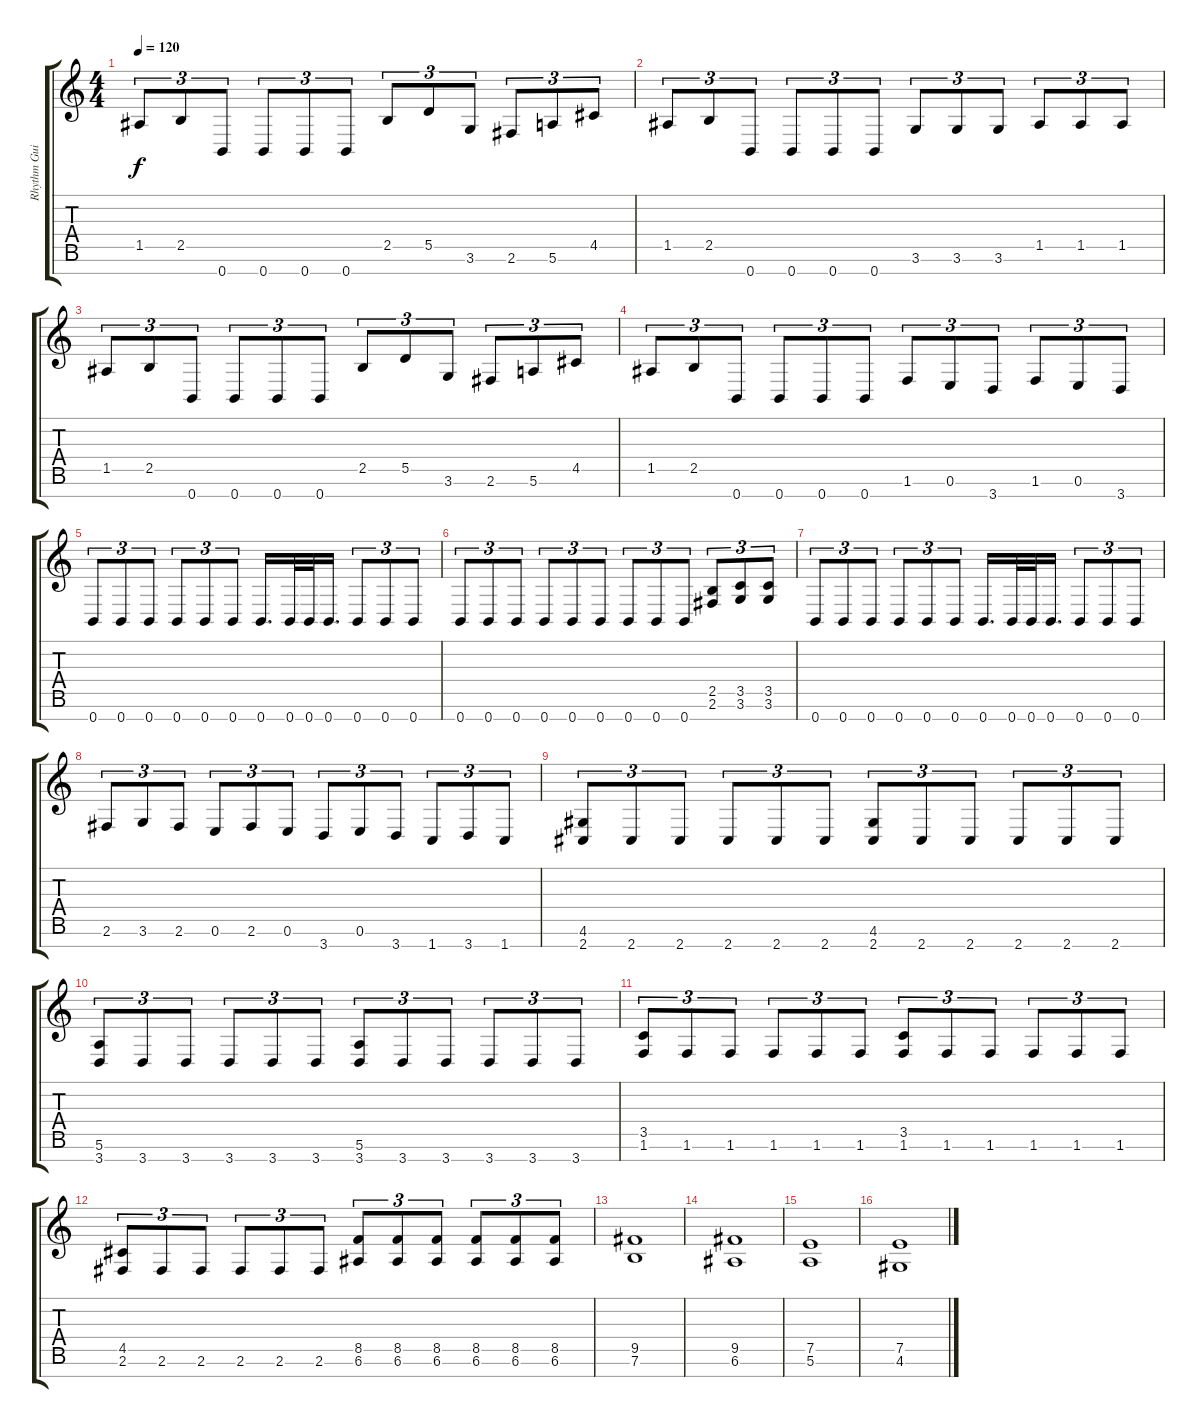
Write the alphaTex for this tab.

\track ("Rhythm Guitar" "Rhythm Gui") {instrument distortionguitar}
\staff {score tabs}
\tuning (E4 B3 G3 D3 A2 E2 B1) {hide}
\ts (4 4)
\tempo 120
\clef g2
\ks c
1.5.8{tu (3 2) dy f} 2.5.8{tu (3 2)} 0.7.8{tu (3 2)} 0.7.8{tu (3 2)} 0.7.8{tu (3 2)} 0.7.8{tu (3 2)} 2.5.8{tu (3 2)} 5.5.8{tu (3 2)} 3.6.8{tu (3 2)} 2.6.8{tu (3 2)} 5.6.8{tu (3 2)} 4.5.8{tu (3 2)} |
1.5.8{tu (3 2)} 2.5.8{tu (3 2)} 0.7.8{tu (3 2)} 0.7.8{tu (3 2)} 0.7.8{tu (3 2)} 0.7.8{tu (3 2)} 3.6.8{tu (3 2)} 3.6.8{tu (3 2)} 3.6.8{tu (3 2)} 1.5.8{tu (3 2)} 1.5.8{tu (3 2)} 1.5.8{tu (3 2)} |
1.5.8{tu (3 2)} 2.5.8{tu (3 2)} 0.7.8{tu (3 2)} 0.7.8{tu (3 2)} 0.7.8{tu (3 2)} 0.7.8{tu (3 2)} 2.5.8{tu (3 2)} 5.5.8{tu (3 2)} 3.6.8{tu (3 2)} 2.6.8{tu (3 2)} 5.6.8{tu (3 2)} 4.5.8{tu (3 2)} |
1.5.8{tu (3 2)} 2.5.8{tu (3 2)} 0.7.8{tu (3 2)} 0.7.8{tu (3 2)} 0.7.8{tu (3 2)} 0.7.8{tu (3 2)} 1.6.8{tu (3 2)} 0.6.8{tu (3 2)} 3.7.8{tu (3 2)} 1.6.8{tu (3 2)} 0.6.8{tu (3 2)} 3.7.8{tu (3 2)} |
0.7.8{tu (3 2)} 0.7.8{tu (3 2)} 0.7.8{tu (3 2)} 0.7.8{tu (3 2)} 0.7.8{tu (3 2)} 0.7.8{tu (3 2)} 0.7.16{d} 0.7.32 0.7.32 0.7.16{d} 0.7.8{tu (3 2)} 0.7.8{tu (3 2)} 0.7.8{tu (3 2)} |
0.7.8{tu (3 2)} 0.7.8{tu (3 2)} 0.7.8{tu (3 2)} 0.7.8{tu (3 2)} 0.7.8{tu (3 2)} 0.7.8{tu (3 2)} 0.7.8{tu (3 2)} 0.7.8{tu (3 2)} 0.7.8{tu (3 2)} (2.5 2.6).8{tu (3 2)} (3.5 3.6).8{tu (3 2)} (3.5 3.6).8{tu (3 2)} |
0.7.8{tu (3 2)} 0.7.8{tu (3 2)} 0.7.8{tu (3 2)} 0.7.8{tu (3 2)} 0.7.8{tu (3 2)} 0.7.8{tu (3 2)} 0.7.16{d} 0.7.32 0.7.32 0.7.16{d} 0.7.8{tu (3 2)} 0.7.8{tu (3 2)} 0.7.8{tu (3 2)} |
2.6.8{tu (3 2)} 3.6.8{tu (3 2)} 2.6.8{tu (3 2)} 0.6.8{tu (3 2)} 2.6.8{tu (3 2)} 0.6.8{tu (3 2)} 3.7.8{tu (3 2)} 0.6.8{tu (3 2)} 3.7.8{tu (3 2)} 1.7.8{tu (3 2)} 3.7.8{tu (3 2)} 1.7.8{tu (3 2)} |
(4.6 2.7).8{tu (3 2)} 2.7.8{tu (3 2)} 2.7.8{tu (3 2)} 2.7.8{tu (3 2)} 2.7.8{tu (3 2)} 2.7.8{tu (3 2)} (4.6 2.7).8{tu (3 2)} 2.7.8{tu (3 2)} 2.7.8{tu (3 2)} 2.7.8{tu (3 2)} 2.7.8{tu (3 2)} 2.7.8{tu (3 2)} |
(5.6 3.7).8{tu (3 2)} 3.7.8{tu (3 2)} 3.7.8{tu (3 2)} 3.7.8{tu (3 2)} 3.7.8{tu (3 2)} 3.7.8{tu (3 2)} (5.6 3.7).8{tu (3 2)} 3.7.8{tu (3 2)} 3.7.8{tu (3 2)} 3.7.8{tu (3 2)} 3.7.8{tu (3 2)} 3.7.8{tu (3 2)} |
(3.5 1.6).8{tu (3 2)} 1.6.8{tu (3 2)} 1.6.8{tu (3 2)} 1.6.8{tu (3 2)} 1.6.8{tu (3 2)} 1.6.8{tu (3 2)} (3.5 1.6).8{tu (3 2)} 1.6.8{tu (3 2)} 1.6.8{tu (3 2)} 1.6.8{tu (3 2)} 1.6.8{tu (3 2)} 1.6.8{tu (3 2)} |
(4.5 2.6).8{tu (3 2)} 2.6.8{tu (3 2)} 2.6.8{tu (3 2)} 2.6.8{tu (3 2)} 2.6.8{tu (3 2)} 2.6.8{tu (3 2)} (8.5 6.6).8{tu (3 2)} (8.5 6.6).8{tu (3 2)} (8.5 6.6).8{tu (3 2)} (8.5 6.6).8{tu (3 2)} (8.5 6.6).8{tu (3 2)} (8.5 6.6).8{tu (3 2)} |
(9.5 7.6).1 |
(9.5 6.6).1 |
(7.5 5.6).1 |
(7.5 4.6).1
